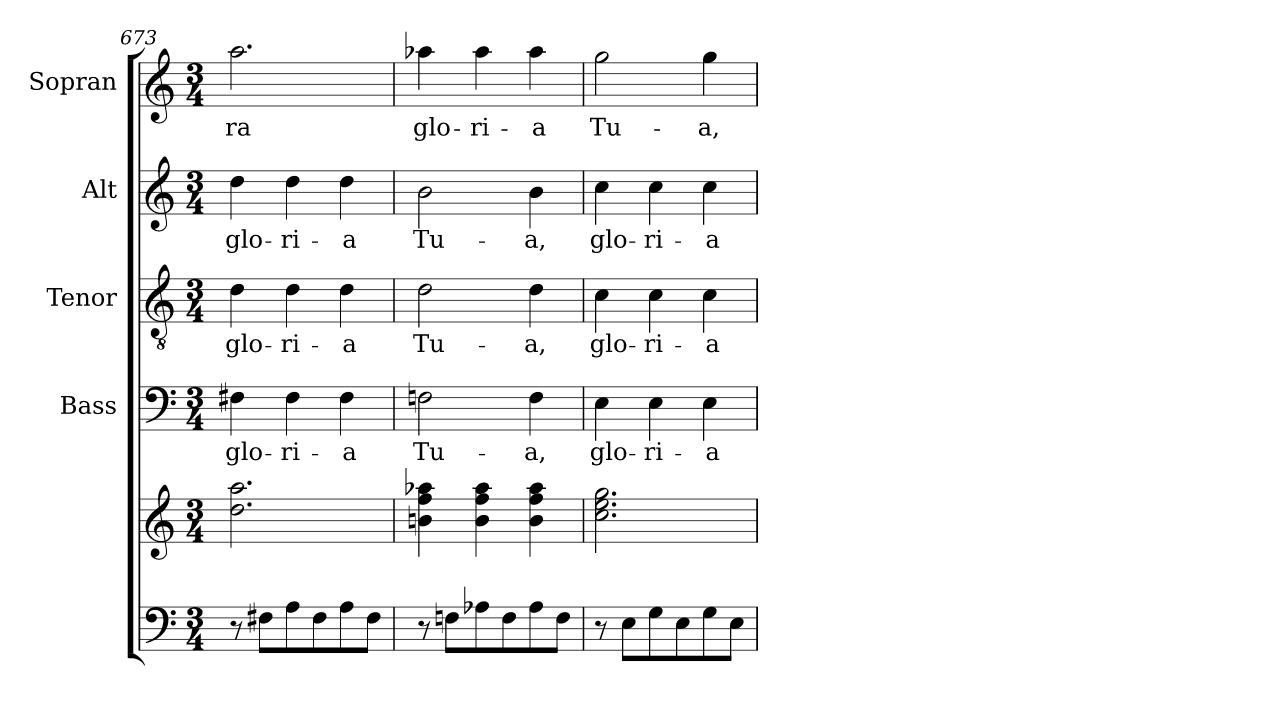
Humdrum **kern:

**kern	**kern	**kern	**text	**kern	**text	**kern	**text	**kern	**text
*part5	*part5	*part4	*part4	*part3	*part3	*part2	*part2	*part1	*part1
*staff6	*staff5	*staff4	*staff4	*staff3	*staff3	*staff2	*staff2	*staff1	*staff1
*	*	*I"Bass	*	*I"Tenor	*	*I"Alt	*	*I"Sopran	*
*	*	*I'B.	*	*I'T.	*	*I'A.	*	*I'S.	*
*clefF4	*clefG2	*clefF4	*	*clefGv2	*	*clefG2	*	*clefG2	*
*k[]	*k[]	*k[]	*	*k[]	*	*k[]	*	*k[]	*
*C:	*C:	*C:	*	*C:	*	*C:	*	*C:	*
*M3/4	*M3/4	*M3/4	*	*M3/4	*	*M3/4	*	*M3/4	*
=673	=673	=673	=673	=673	=673	=673	=673	=673	=673
!	!	!	!LO:LY:b	!	!LO:LY:b	!	!LO:LY:b	!	!LO:LY:b
8r	2.dd\ 2.aa\	4F#X\	glo-	4d\	glo-	4dd\	glo-	2.aa\	-ra
8F#X\L	.	.	.	.	.	.	.	.	.
!	!	!	!LO:LY:b	!	!LO:LY:b	!	!LO:LY:b	!	!
8A\	.	4F#\	-ri-	4d\	-ri-	4dd\	-ri-	.	.
8F#\	.	.	.	.	.	.	.	.	.
!	!	!	!LO:LY:b	!	!LO:LY:b	!	!LO:LY:b	!	!
8A\	.	4F#\	-a	4d\	-a	4dd\	-a	.	.
8F#\J	.	.	.	.	.	.	.	.	.
=674	=674	=674	=674	=674	=674	=674	=674	=674	=674
!	!	!	!LO:LY:b	!	!LO:LY:b	!	!LO:LY:b	!	!LO:LY:b
8r	4bn\ 4ff\ 4aa-X\	2Fn\	Tu-	2d\	Tu-	2b\	Tu-	4aa-X\	glo-
8Fn\L	.	.	.	.	.	.	.	.	.
!	!	!	!	!	!	!	!	!	!LO:LY:b
8A-X\	4b\ 4ff\ 4aa-\	.	.	.	.	.	.	4aa-\	-ri-
8F\	.	.	.	.	.	.	.	.	.
!	!	!	!LO:LY:b	!	!LO:LY:b	!	!LO:LY:b	!	!LO:LY:b
8A-\	4b\ 4ff\ 4aa-\	4F\	-a,	4d\	-a,	4b\	-a,	4aa-\	-a
8F\J	.	.	.	.	.	.	.	.	.
=675	=675	=675	=675	=675	=675	=675	=675	=675	=675
!	!	!	!LO:LY:b	!	!LO:LY:b	!	!LO:LY:b	!	!LO:LY:b
8r	2.cc\ 2.ee\ 2.gg\	4E\	glo-	4c\	glo-	4cc\	glo-	2gg\	Tu-
8E\L	.	.	.	.	.	.	.	.	.
!	!	!	!LO:LY:b	!	!LO:LY:b	!	!LO:LY:b	!	!
8G\	.	4E\	-ri-	4c\	-ri-	4cc\	-ri-	.	.
8E\	.	.	.	.	.	.	.	.	.
!	!	!	!LO:LY:b	!	!LO:LY:b	!	!LO:LY:b	!	!LO:LY:b
8G\	.	4E\	-a	4c\	-a	4cc\	-a	4gg\	-a,
8E\J	.	.	.	.	.	.	.	.	.
=	=	=	=	=	=	=	=	=	=
*-	*-	*-	*-	*-	*-	*-	*-	*-	*-
